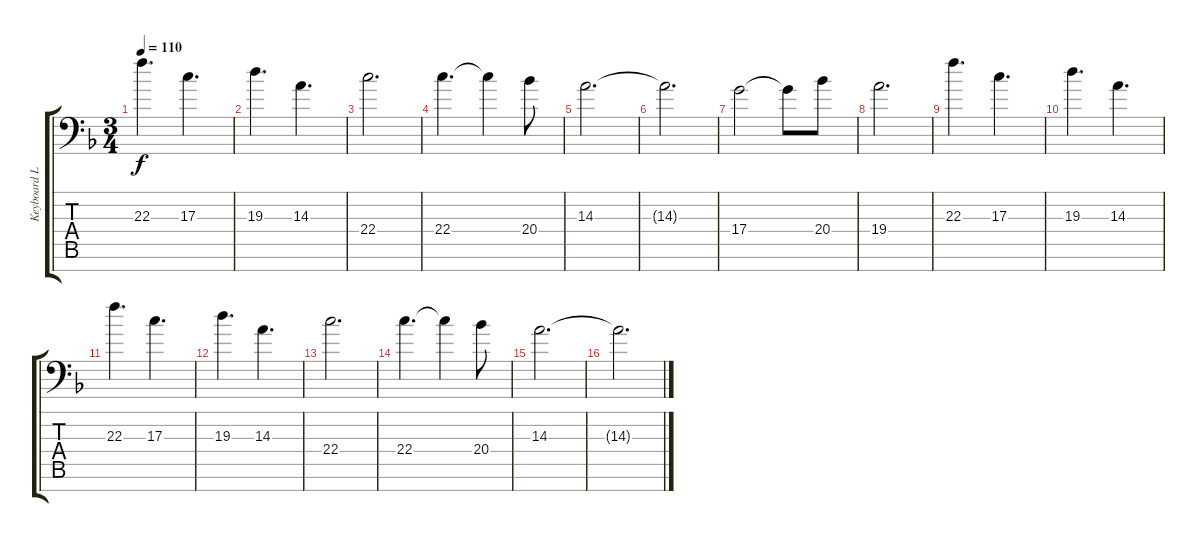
\track ("Keyboard Left Hand" "Keyboard L") {instrument stringensemble2}
\staff {score tabs}
\tuning (E4 B3 G3 D3 A2 D2 A1) {hide}
\ts (3 4)
\tempo 110
\clef f4
\ks dminor
22.3.4{d dy f} 17.3.4{d} |
19.3.4{d} 14.3.4{d} |
22.4.2{d} |
22.4.4{d} 22.4{t}.4 20.4.8 |
14.3.2{d} |
14.3{t}.2{d} |
17.4.2 17.4{t}.8 20.4.8 |
19.4.2{d} |
22.3.4{d} 17.3.4{d} |
19.3.4{d} 14.3.4{d} |
22.3.4{d} 17.3.4{d} |
19.3.4{d} 14.3.4{d} |
22.4.2{d} |
22.4.4{d} 22.4{t}.4 20.4.8 |
14.3.2{d} |
14.3{t}.2{d}
